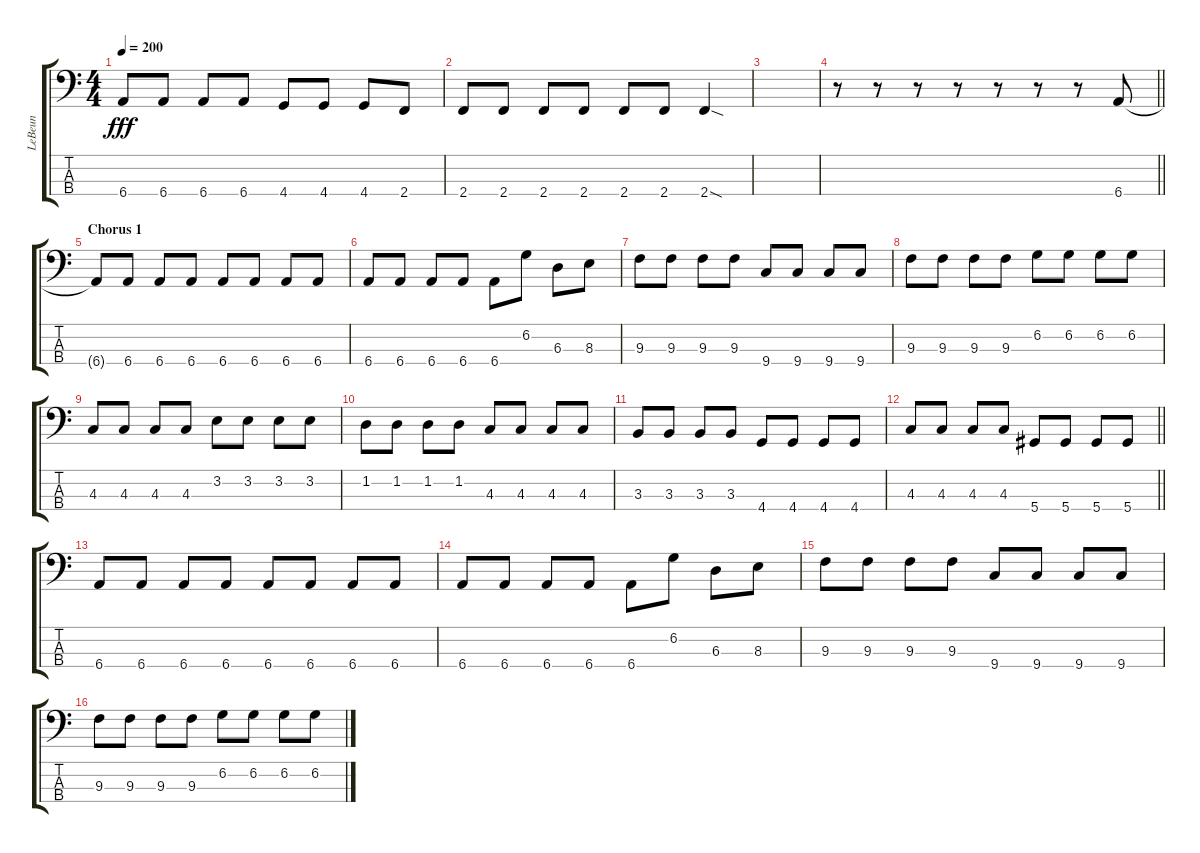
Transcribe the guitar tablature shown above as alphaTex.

\track ("LeBeun" "LeBeun") {instrument electricbassfinger}
\staff {score tabs}
\tuning (Gb2 Db2 Ab1 Eb1) {hide}
\ts (4 4)
\tempo 200
\clef f4
\ks c
6.4.8{dy fff} 6.4.8 6.4.8 6.4.8 4.4.8 4.4.8 4.4.8 2.4.8 |
2.4.8 2.4.8 2.4.8 2.4.8 2.4.8 2.4.8 2.4{sod}.4 |
|
\barLineRight lightlight
r.8 r.8 r.8 r.8 r.8 r.8 r.8 6.4.8 |
\section ("" "Chorus 1")
6.4{t}.8 6.4.8 6.4.8 6.4.8 6.4.8 6.4.8 6.4.8 6.4.8 |
6.4.8 6.4.8 6.4.8 6.4.8 6.4.8 6.2.8 6.3.8 8.3.8 |
9.3.8 9.3.8 9.3.8 9.3.8 9.4.8 9.4.8 9.4.8 9.4.8 |
9.3.8 9.3.8 9.3.8 9.3.8 6.2.8 6.2.8 6.2.8 6.2.8 |
4.3.8 4.3.8 4.3.8 4.3.8 3.2.8 3.2.8 3.2.8 3.2.8 |
1.2.8 1.2.8 1.2.8 1.2.8 4.3.8 4.3.8 4.3.8 4.3.8 |
3.3.8 3.3.8 3.3.8 3.3.8 4.4.8 4.4.8 4.4.8 4.4.8 |
\barLineRight lightlight
4.3.8 4.3.8 4.3.8 4.3.8 5.4.8 5.4.8 5.4.8 5.4.8 |
6.4.8 6.4.8 6.4.8 6.4.8 6.4.8 6.4.8 6.4.8 6.4.8 |
6.4.8 6.4.8 6.4.8 6.4.8 6.4.8 6.2.8 6.3.8 8.3.8 |
9.3.8 9.3.8 9.3.8 9.3.8 9.4.8 9.4.8 9.4.8 9.4.8 |
9.3.8 9.3.8 9.3.8 9.3.8 6.2.8 6.2.8 6.2.8 6.2.8
